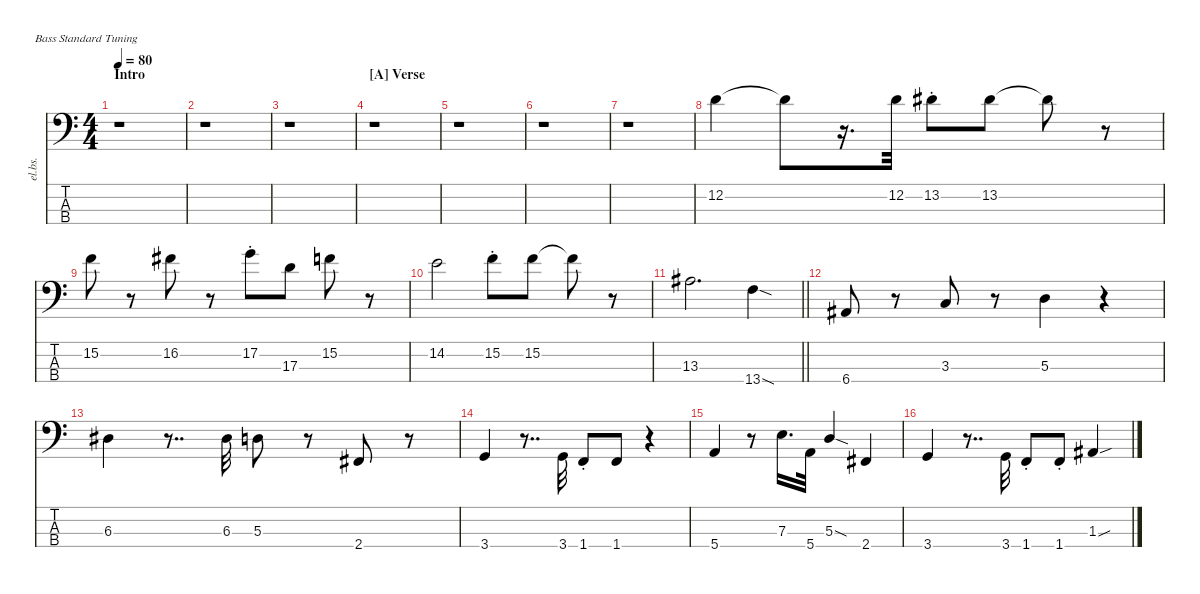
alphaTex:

\defaultSystemsLayout 4
\hideDynamics
\bracketExtendMode nobrackets
\track ("Electric Bass" "el.bs.") {mute instrument electricbassfinger}
\staff {score tabs}
\tuning (G2 D2 A1 E1)
\ts (4 4)
\section ("" "Intro")
\tempo 80
\clef f4
\ks c
r.1{dy mf instrument electricbassfinger beam Down} |
r.1{beam Down} |
r.1{beam Down} |
\section ("A" "Verse")
r.1{beam Down} |
r.1{beam Down} |
r.1{beam Down} |
r.1{beam Down} |
12.2.4{beam Down} 12.2{t}.8{beam Down} r.16{d beam Down} 12.2.32{beam Down} 13.2{st acc #}.8{beam Down} 13.2{acc #}.8{beam Down} 13.2{t acc #}.8{beam Down} r.8{beam Down} |
15.2.8{beam Down} r.8{beam Down} 16.2{acc #}.8{beam Down} r.8{beam Down} 17.2{st}.8{beam Down} 17.3.8{beam Down} 15.2.8{beam Down} r.8{beam Down} |
14.2.2{beam Down} 15.2{st}.8{beam Down} 15.2.8{beam Down} 15.2{t}.8{beam Down} r.8{beam Down} |
\barLineRight lightlight
13.3{acc #}.2{d beam Down} 13.4{sod}.4{beam Down} |
6.4{acc #}.8{beam Up} r.8{beam Down} 3.3.8{beam Up} r.8{beam Down} 5.3.4{beam Down} r.4{beam Down} |
6.3{acc #}.4{beam Down} r.8{dd beam Down} 6.3{acc #}.32{beam Down} 5.3.8{beam Down} r.8{beam Down} 2.4{acc #}.8{beam Up} r.8{beam Down} |
3.4.4{beam Up} r.8{dd beam Down} 3.4.32{beam Up} 1.4{st}.8{beam Up} 1.4.8{beam Up} r.4{beam Down} |
5.4.4{beam Up} r.8{beam Down} 7.3.16{d beam Up} 5.4.32{beam Up} 5.3{sod}.4{beam Up} 2.4{acc #}.4{beam Up} |
3.4.4{beam Up} r.8{dd beam Down} 3.4.32{beam Up} 1.4{st}.8{beam Up} 1.4{st}.8{beam Up} 1.3{sou acc #}.4{beam Up}
